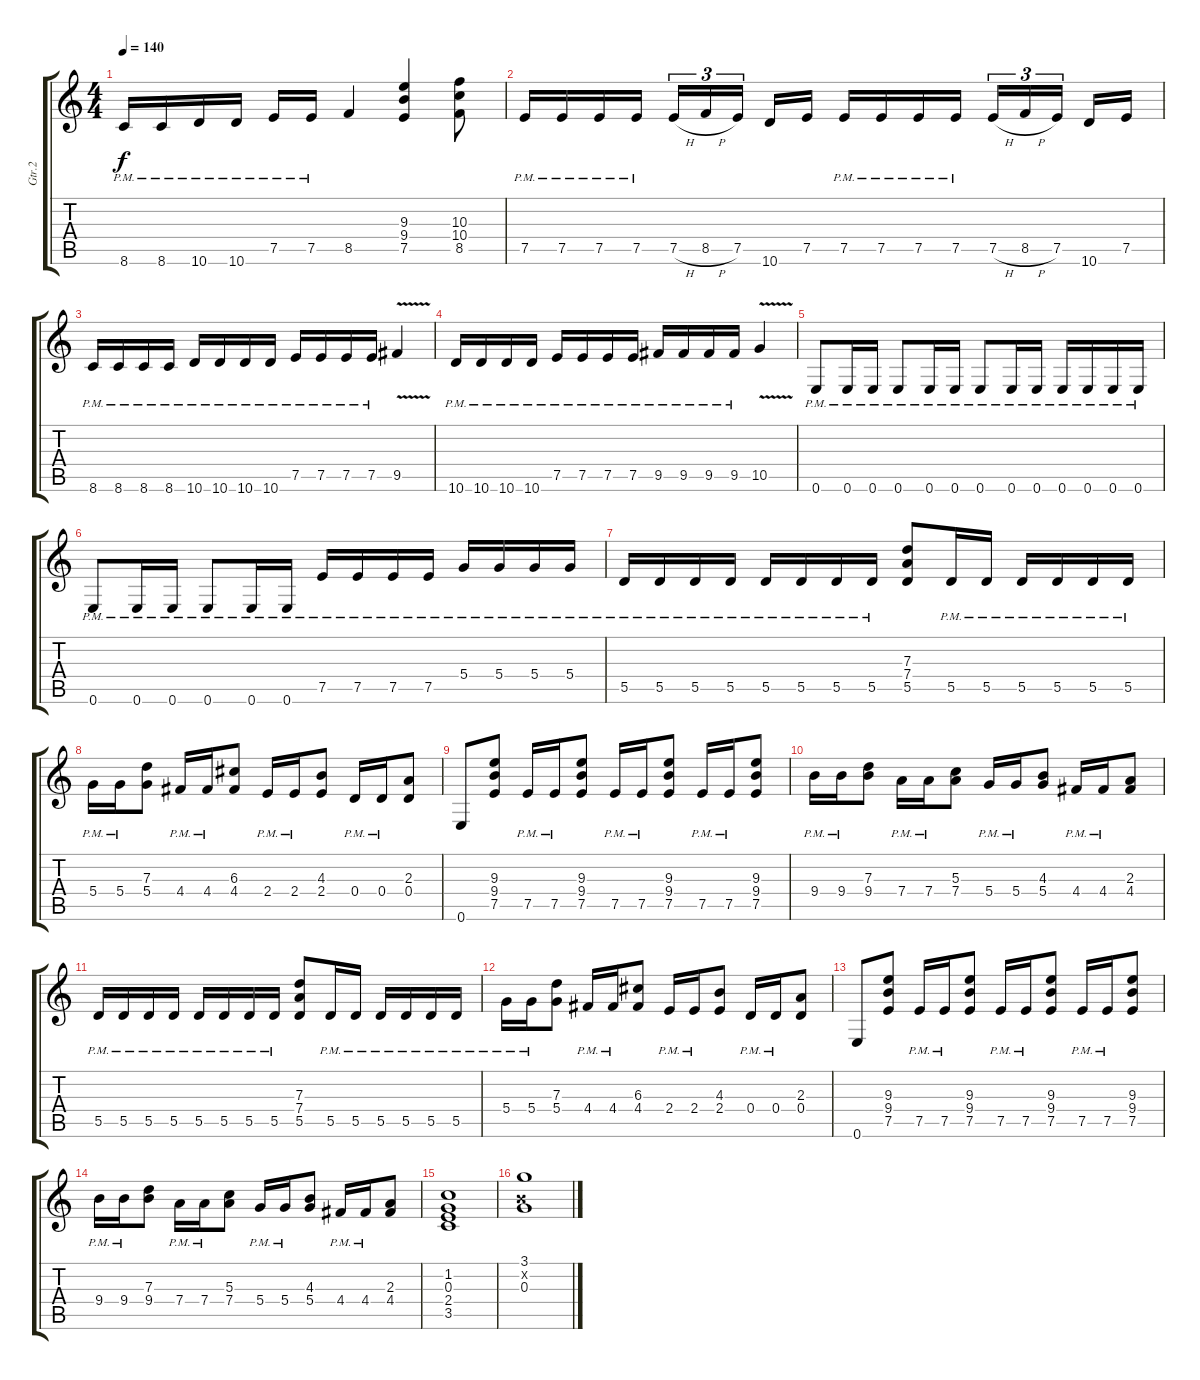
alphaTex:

\track ("Gtr.2" "Gtr.2") {instrument overdrivenguitar}
\staff {score tabs}
\tuning (E4 B3 G3 D3 A2 E2) {hide}
\ts (4 4)
\tempo 140
\clef g2
\ks c
8.6{pm}.16{dy f} 8.6{pm}.16 10.6{pm}.16 10.6{pm}.16 7.5{pm}.16 7.5{pm}.16 8.5.4 (9.3 9.4 7.5).4 (10.3 10.4 8.5).8 |
7.5{pm}.16 7.5{pm}.16 7.5{pm}.16 7.5{pm}.16 7.5{h}.16{tu (3 2)} 8.5{h}.16{tu (3 2)} 7.5.16{tu (3 2)} 10.6.16 7.5.16 7.5{pm}.16 7.5{pm}.16 7.5{pm}.16 7.5{pm}.16 7.5{h}.16{tu (3 2)} 8.5{h}.16{tu (3 2)} 7.5.16{tu (3 2)} 10.6.16 7.5.16 |
8.6{pm}.16 8.6{pm}.16 8.6{pm}.16 8.6{pm}.16 10.6{pm}.16 10.6{pm}.16 10.6{pm}.16 10.6{pm}.16 7.5{pm}.16 7.5{pm}.16 7.5{pm}.16 7.5{pm}.16 9.5{v}.4 |
10.6{pm}.16 10.6{pm}.16 10.6{pm}.16 10.6{pm}.16 7.5{pm}.16 7.5{pm}.16 7.5{pm}.16 7.5{pm}.16 9.5{pm}.16 9.5{pm}.16 9.5{pm}.16 9.5{pm}.16 10.5{v}.4 |
0.6{pm}.8 0.6{pm}.16 0.6{pm}.16 0.6{pm}.8 0.6{pm}.16 0.6{pm}.16 0.6{pm}.8 0.6{pm}.16 0.6{pm}.16 0.6{pm}.16 0.6{pm}.16 0.6{pm}.16 0.6{pm}.16 |
0.6{pm}.8 0.6{pm}.16 0.6{pm}.16 0.6{pm}.8 0.6{pm}.16 0.6{pm}.16 7.5{pm}.16 7.5{pm}.16 7.5{pm}.16 7.5{pm}.16 5.4{pm}.16 5.4{pm}.16 5.4{pm}.16 5.4{pm}.16 |
5.5{pm}.16 5.5{pm}.16 5.5{pm}.16 5.5{pm}.16 5.5{pm}.16 5.5{pm}.16 5.5{pm}.16 5.5{pm}.16 (7.3 7.4 5.5).8 5.5{pm}.16 5.5{pm}.16 5.5{pm}.16 5.5{pm}.16 5.5{pm}.16 5.5{pm}.16 |
5.4{pm}.16 5.4{pm}.16 (7.3 5.4).8 4.4{pm}.16 4.4{pm}.16 (6.3 4.4).8 2.4{pm}.16 2.4{pm}.16 (4.3 2.4).8 0.4{pm}.16 0.4{pm}.16 (2.3 0.4).8 |
0.6.8 (9.3 9.4 7.5).8 7.5{pm}.16 7.5{pm}.16 (9.3 9.4 7.5).8 7.5{pm}.16 7.5{pm}.16 (9.3 9.4 7.5).8 7.5{pm}.16 7.5{pm}.16 (9.3 9.4 7.5).8 |
9.4{pm}.16 9.4{pm}.16 (7.3 9.4).8 7.4{pm}.16 7.4{pm}.16 (5.3 7.4).8 5.4{pm}.16 5.4{pm}.16 (4.3 5.4).8 4.4{pm}.16 4.4{pm}.16 (2.3 4.4).8 |
5.5{pm}.16 5.5{pm}.16 5.5{pm}.16 5.5{pm}.16 5.5{pm}.16 5.5{pm}.16 5.5{pm}.16 5.5{pm}.16 (7.3 7.4 5.5).8 5.5{pm}.16 5.5{pm}.16 5.5{pm}.16 5.5{pm}.16 5.5{pm}.16 5.5{pm}.16 |
5.4{pm}.16 5.4{pm}.16 (7.3 5.4).8 4.4{pm}.16 4.4{pm}.16 (6.3 4.4).8 2.4{pm}.16 2.4{pm}.16 (4.3 2.4).8 0.4{pm}.16 0.4{pm}.16 (2.3 0.4).8 |
0.6.8 (9.3 9.4 7.5).8 7.5{pm}.16 7.5{pm}.16 (9.3 9.4 7.5).8 7.5{pm}.16 7.5{pm}.16 (9.3 9.4 7.5).8 7.5{pm}.16 7.5{pm}.16 (9.3 9.4 7.5).8 |
9.4{pm}.16 9.4{pm}.16 (7.3 9.4).8 7.4{pm}.16 7.4{pm}.16 (5.3 7.4).8 5.4{pm}.16 5.4{pm}.16 (4.3 5.4).8 4.4{pm}.16 4.4{pm}.16 (2.3 4.4).8 |
(1.2 0.3 2.4 3.5).1 |
(3.1 0.2{x} 0.3).1
